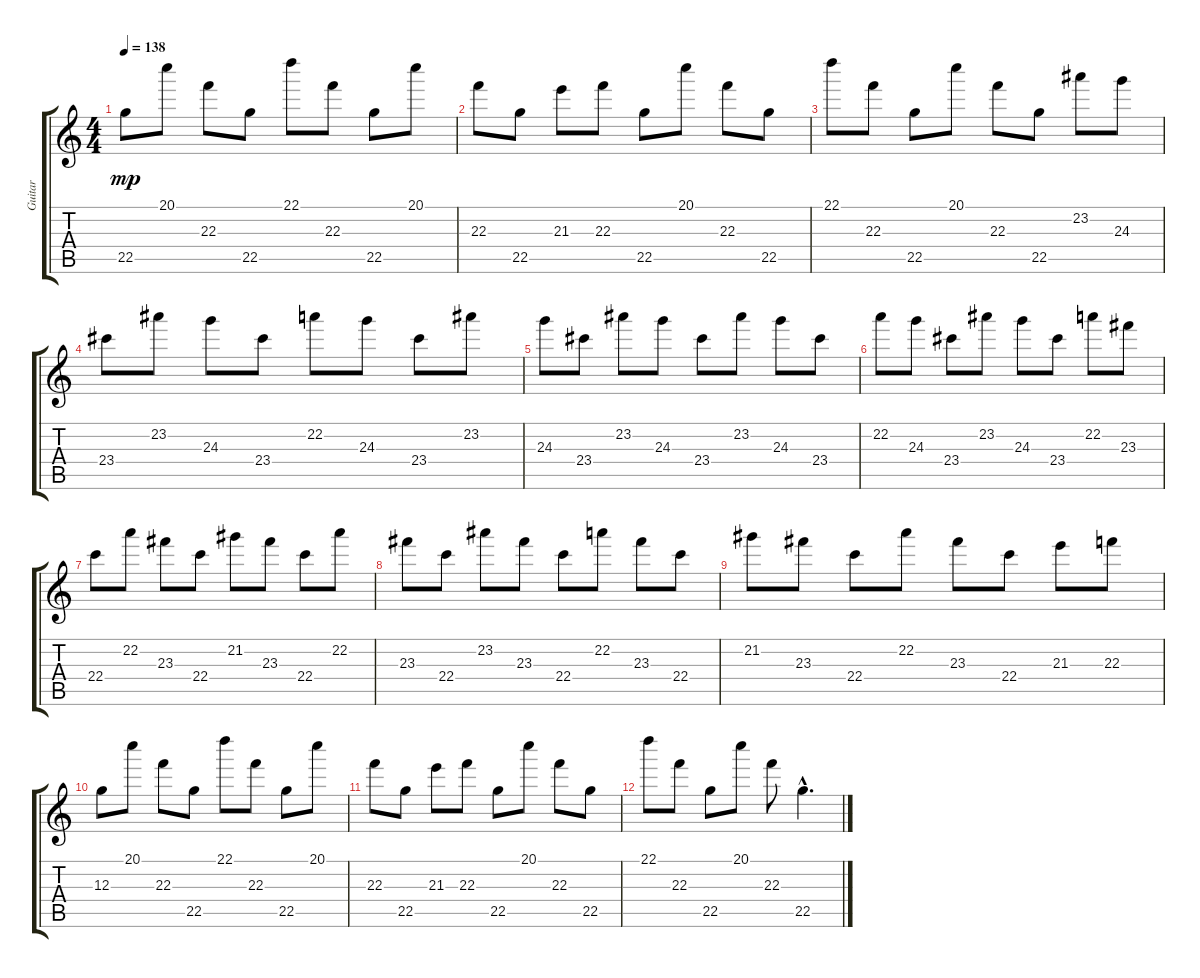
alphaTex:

\track ("Guitar" "Guitar") {instrument electricguitarjazz}
\staff {score tabs}
\tuning (E4 B3 G3 D3 A2 E2) {hide}
\ts (4 4)
\tempo 138
\clef g2
\ks c
22.5.8{dy mp} 20.1.8 22.3.8 22.5.8 22.1.8 22.3.8 22.5.8 20.1.8 |
22.3.8 22.5.8 21.3.8 22.3.8 22.5.8 20.1.8 22.3.8 22.5.8 |
22.1.8 22.3.8 22.5.8 20.1.8 22.3.8 22.5.8 23.2.8 24.3.8 |
23.4.8 23.2.8 24.3.8 23.4.8 22.2.8 24.3.8 23.4.8 23.2.8 |
24.3.8 23.4.8 23.2.8 24.3.8 23.4.8 23.2.8 24.3.8 23.4.8 |
22.2.8 24.3.8 23.4.8 23.2.8 24.3.8 23.4.8 22.2.8 23.3.8 |
22.4.8 22.2.8 23.3.8 22.4.8 21.2.8 23.3.8 22.4.8 22.2.8 |
23.3.8 22.4.8 23.2.8 23.3.8 22.4.8 22.2.8 23.3.8 22.4.8 |
21.2.8 23.3.8 22.4.8 22.2.8 23.3.8 22.4.8 21.3.8 22.3.8 |
12.3.8 20.1.8 22.3.8 22.5.8 22.1.8 22.3.8 22.5.8 20.1.8 |
22.3.8 22.5.8 21.3.8 22.3.8 22.5.8 20.1.8 22.3.8 22.5.8 |
22.1.8 22.3.8 22.5.8 20.1.8 22.3.8 22.5{hac}.4{d}
